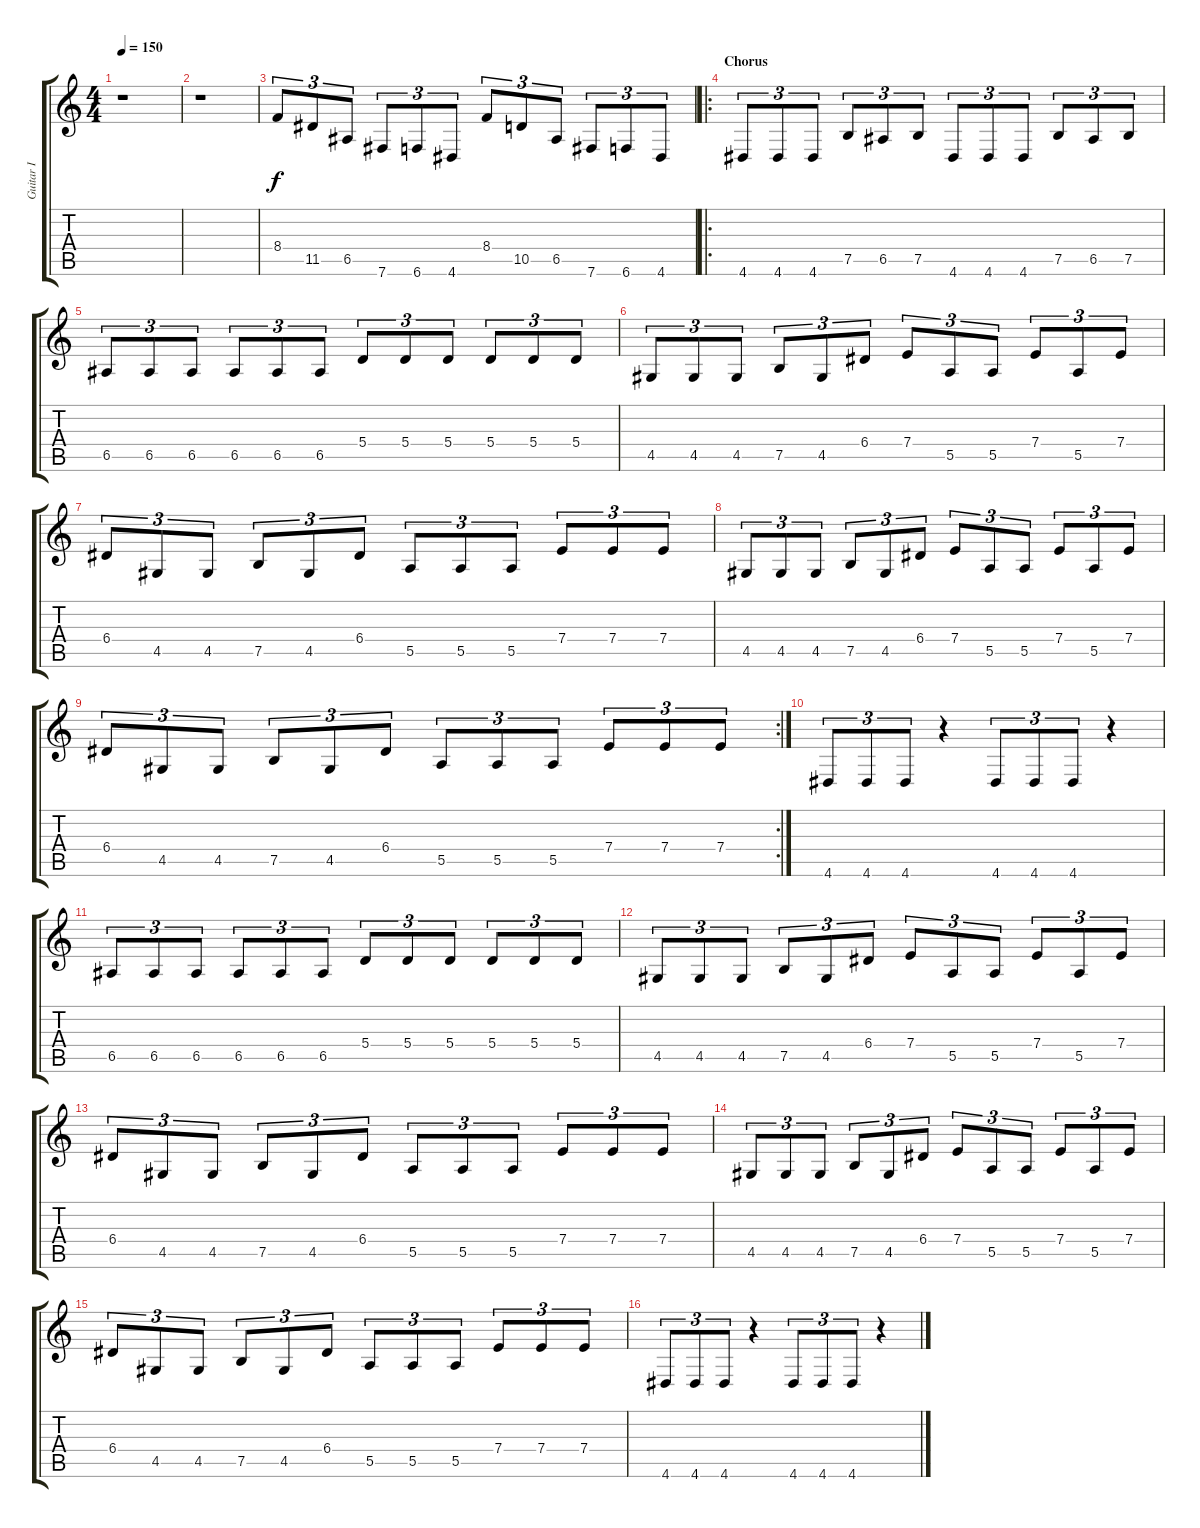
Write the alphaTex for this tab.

\track ("Guitar I" "Guitar I") {instrument distortionguitar}
\staff {score tabs}
\tuning (B3 Gb3 D3 A2 E2 B1) {hide}
\ts (4 4)
\tempo 150
\clef g2
\ks c
r.1{dy f} |
r.1 |
8.4.8{tu (3 2)} 11.5.8{tu (3 2)} 6.5.8{tu (3 2)} 7.6.8{tu (3 2)} 6.6.8{tu (3 2)} 4.6.8{tu (3 2)} 8.4.8{tu (3 2)} 10.5.8{tu (3 2)} 6.5.8{tu (3 2)} 7.6.8{tu (3 2)} 6.6.8{tu (3 2)} 4.6.8{tu (3 2)} |
\ro
\section ("" "Chorus")
4.6.8{tu (3 2)} 4.6.8{tu (3 2)} 4.6.8{tu (3 2)} 7.5.8{tu (3 2)} 6.5.8{tu (3 2)} 7.5.8{tu (3 2)} 4.6.8{tu (3 2)} 4.6.8{tu (3 2)} 4.6.8{tu (3 2)} 7.5.8{tu (3 2)} 6.5.8{tu (3 2)} 7.5.8{tu (3 2)} |
6.5.8{tu (3 2)} 6.5.8{tu (3 2)} 6.5.8{tu (3 2)} 6.5.8{tu (3 2)} 6.5.8{tu (3 2)} 6.5.8{tu (3 2)} 5.4.8{tu (3 2)} 5.4.8{tu (3 2)} 5.4.8{tu (3 2)} 5.4.8{tu (3 2)} 5.4.8{tu (3 2)} 5.4.8{tu (3 2)} |
4.5.8{tu (3 2)} 4.5.8{tu (3 2)} 4.5.8{tu (3 2)} 7.5.8{tu (3 2)} 4.5.8{tu (3 2)} 6.4.8{tu (3 2)} 7.4.8{tu (3 2)} 5.5.8{tu (3 2)} 5.5.8{tu (3 2)} 7.4.8{tu (3 2)} 5.5.8{tu (3 2)} 7.4.8{tu (3 2)} |
6.4.8{tu (3 2)} 4.5.8{tu (3 2)} 4.5.8{tu (3 2)} 7.5.8{tu (3 2)} 4.5.8{tu (3 2)} 6.4.8{tu (3 2)} 5.5.8{tu (3 2)} 5.5.8{tu (3 2)} 5.5.8{tu (3 2)} 7.4.8{tu (3 2)} 7.4.8{tu (3 2)} 7.4.8{tu (3 2)} |
4.5.8{tu (3 2)} 4.5.8{tu (3 2)} 4.5.8{tu (3 2)} 7.5.8{tu (3 2)} 4.5.8{tu (3 2)} 6.4.8{tu (3 2)} 7.4.8{tu (3 2)} 5.5.8{tu (3 2)} 5.5.8{tu (3 2)} 7.4.8{tu (3 2)} 5.5.8{tu (3 2)} 7.4.8{tu (3 2)} |
\rc 2
6.4.8{tu (3 2)} 4.5.8{tu (3 2)} 4.5.8{tu (3 2)} 7.5.8{tu (3 2)} 4.5.8{tu (3 2)} 6.4.8{tu (3 2)} 5.5.8{tu (3 2)} 5.5.8{tu (3 2)} 5.5.8{tu (3 2)} 7.4.8{tu (3 2)} 7.4.8{tu (3 2)} 7.4.8{tu (3 2)} |
4.6.8{tu (3 2)} 4.6.8{tu (3 2)} 4.6.8{tu (3 2)} r.4 4.6.8{tu (3 2)} 4.6.8{tu (3 2)} 4.6.8{tu (3 2)} r.4 |
6.5.8{tu (3 2)} 6.5.8{tu (3 2)} 6.5.8{tu (3 2)} 6.5.8{tu (3 2)} 6.5.8{tu (3 2)} 6.5.8{tu (3 2)} 5.4.8{tu (3 2)} 5.4.8{tu (3 2)} 5.4.8{tu (3 2)} 5.4.8{tu (3 2)} 5.4.8{tu (3 2)} 5.4.8{tu (3 2)} |
4.5.8{tu (3 2)} 4.5.8{tu (3 2)} 4.5.8{tu (3 2)} 7.5.8{tu (3 2)} 4.5.8{tu (3 2)} 6.4.8{tu (3 2)} 7.4.8{tu (3 2)} 5.5.8{tu (3 2)} 5.5.8{tu (3 2)} 7.4.8{tu (3 2)} 5.5.8{tu (3 2)} 7.4.8{tu (3 2)} |
6.4.8{tu (3 2)} 4.5.8{tu (3 2)} 4.5.8{tu (3 2)} 7.5.8{tu (3 2)} 4.5.8{tu (3 2)} 6.4.8{tu (3 2)} 5.5.8{tu (3 2)} 5.5.8{tu (3 2)} 5.5.8{tu (3 2)} 7.4.8{tu (3 2)} 7.4.8{tu (3 2)} 7.4.8{tu (3 2)} |
4.5.8{tu (3 2)} 4.5.8{tu (3 2)} 4.5.8{tu (3 2)} 7.5.8{tu (3 2)} 4.5.8{tu (3 2)} 6.4.8{tu (3 2)} 7.4.8{tu (3 2)} 5.5.8{tu (3 2)} 5.5.8{tu (3 2)} 7.4.8{tu (3 2)} 5.5.8{tu (3 2)} 7.4.8{tu (3 2)} |
6.4.8{tu (3 2)} 4.5.8{tu (3 2)} 4.5.8{tu (3 2)} 7.5.8{tu (3 2)} 4.5.8{tu (3 2)} 6.4.8{tu (3 2)} 5.5.8{tu (3 2)} 5.5.8{tu (3 2)} 5.5.8{tu (3 2)} 7.4.8{tu (3 2)} 7.4.8{tu (3 2)} 7.4.8{tu (3 2)} |
4.6.8{tu (3 2)} 4.6.8{tu (3 2)} 4.6.8{tu (3 2)} r.4 4.6.8{tu (3 2)} 4.6.8{tu (3 2)} 4.6.8{tu (3 2)} r.4
